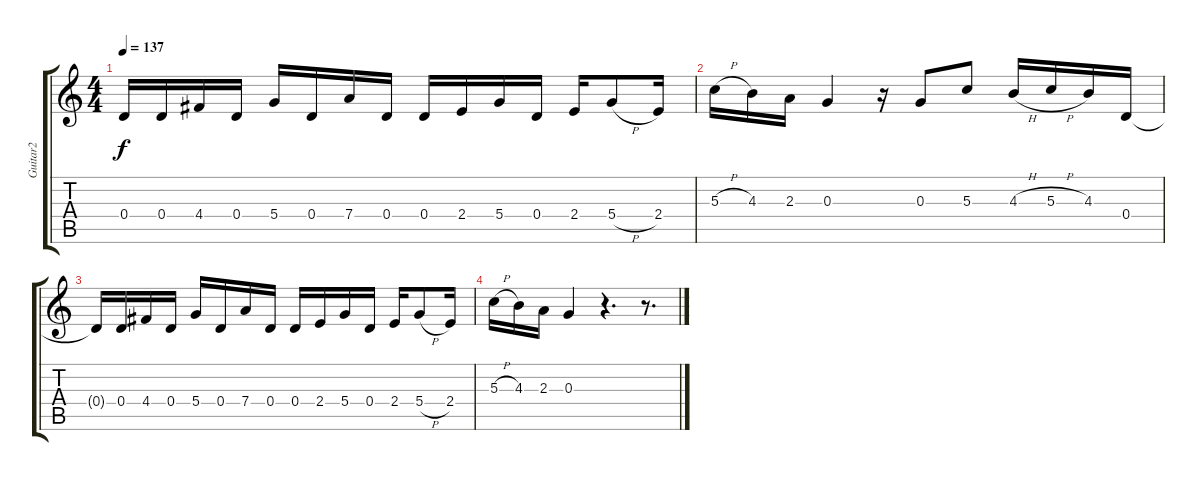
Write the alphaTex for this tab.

\track ("Guitar2" "Guitar2") {instrument distortionguitar}
\staff {score tabs}
\tuning (E4 B3 G3 D3 A2 E2) {hide}
\ts (4 4)
\tempo 137
\clef g2
\ks c
0.4{t}.16{dy f} 0.4.16 4.4.16 0.4.16 5.4.16 0.4.16 7.4.16 0.4.16 0.4.16 2.4.16 5.4.16 0.4.16 2.4.16 5.4{h}.8 2.4.16 |
5.3{h}.16 4.3.16 2.3.16 0.3.4 r.16 0.3.8 5.3.8 4.3{h}.16 5.3{h}.16 4.3.16 0.4.16 |
0.4{t}.16 0.4.16 4.4.16 0.4.16 5.4.16 0.4.16 7.4.16 0.4.16 0.4.16 2.4.16 5.4.16 0.4.16 2.4.16 5.4{h}.8 2.4.16 |
5.3{h}.16 4.3.16 2.3.16 0.3.4 r.4{d} r.8{d}
